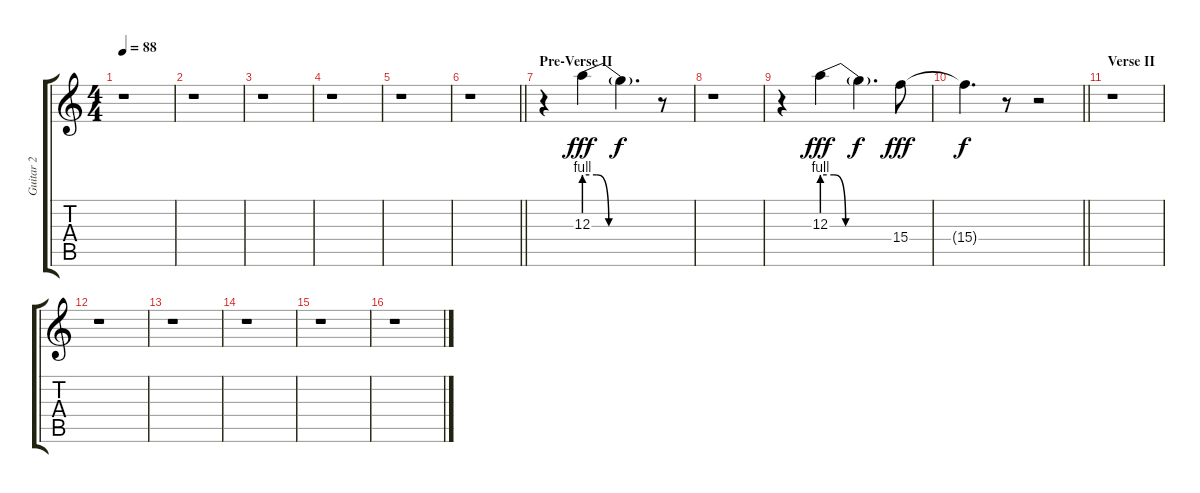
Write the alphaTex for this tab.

\track ("Guitar 2" "Guitar 2") {instrument distortionguitar}
\staff {score tabs}
\tuning (E4 B3 G3 D3 A2 E2) {hide}
\ts (4 4)
\tempo 88
\clef g2
\ks c
r.1{dy f} |
r.1 |
r.1 |
r.1 |
r.1 |
\barLineRight lightlight
r.1 |
\section ("" "Pre-Verse II")
r.4 12.3{be (custom 0 4 10 4 20 0 60 0)}.4{dy fff} 12.3{t}.4{d dy f} r.8 |
r.1 |
r.4 12.3{be (custom 0 4 10 4 20 0 60 0)}.4{dy fff} 12.3{t}.4{d dy f} 15.4.8{dy fff} |
\barLineRight lightlight
15.4{t}.4{d dy f} r.8 r.2 |
\section ("" "Verse II")
r.1 |
r.1 |
r.1 |
r.1 |
r.1 |
r.1
